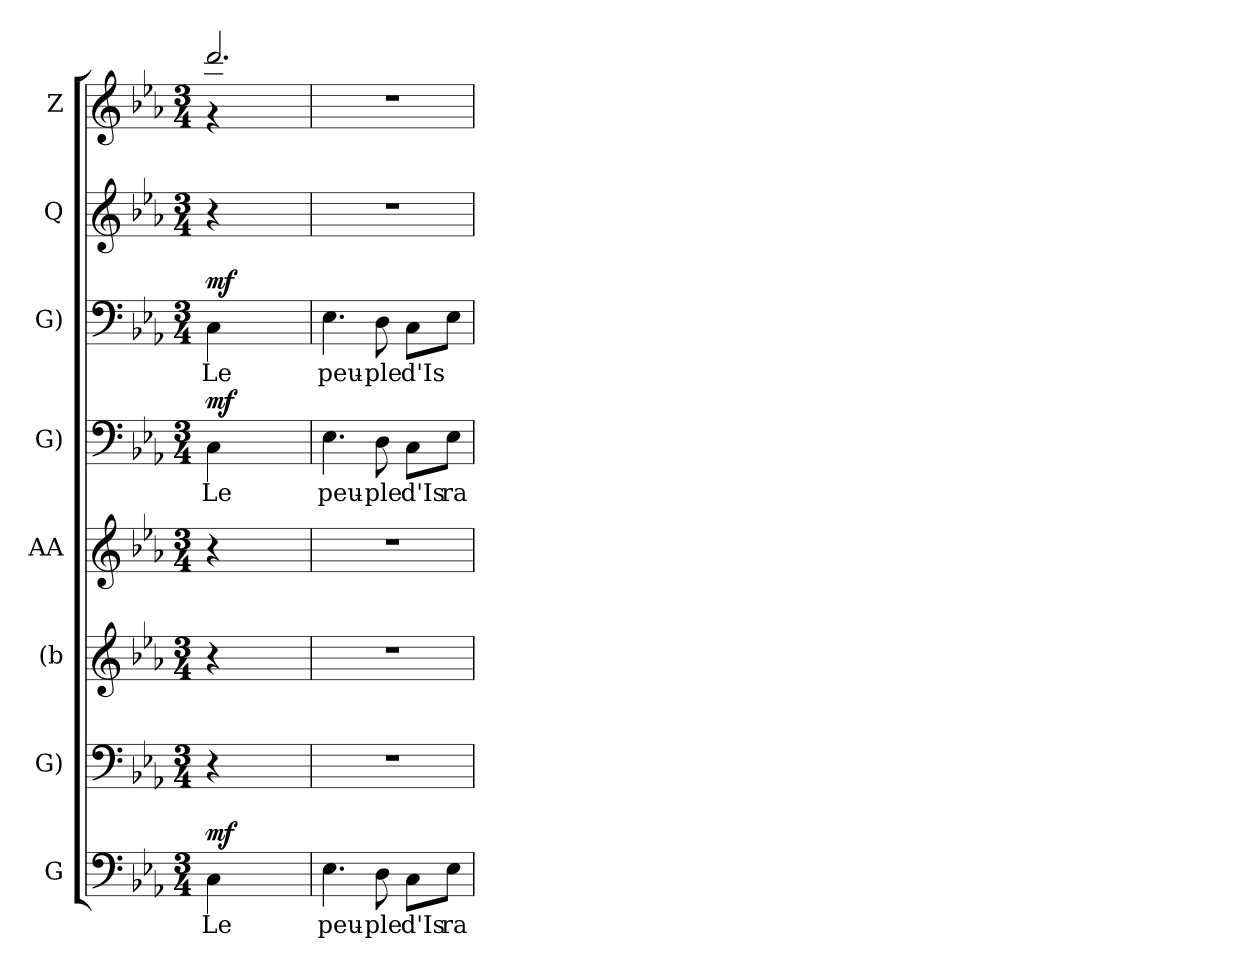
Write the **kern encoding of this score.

**kern	**text	**dynam	**kern	**kern	**kern	**kern	**text	**dynam	**kern	**text	**dynam	**kern	**kern
*part8	*part8	*part8	*part7	*part6	*part5	*part4	*part4	*part4	*part3	*part3	*part3	*part2	*part1
*staff8	*staff8	*staff8	*staff7	*staff6	*staff5	*staff4	*staff4	*staff4	*staff3	*staff3	*staff3	*staff2	*staff1
*I"G	*	*	*I"G)	*I"(b	*I"AA	*I"G)	*	*	*I"G)	*	*	*I"Q	*I"Z
*clefF4	*	*	*clefF4	*clefG2	*clefG2	*clefF4	*	*	*clefF4	*	*	*clefG2	*clefG2
*k[b-e-a-]	*	*	*k[b-e-a-]	*k[b-e-a-]	*k[b-e-a-]	*k[b-e-a-]	*	*	*k[b-e-a-]	*	*	*k[b-e-a-]	*k[b-e-a-]
*M3/4	*	*	*M3/4	*M3/4	*M3/4	*M3/4	*	*	*M3/4	*	*	*M3/4	*M3/4
=1	=1	=1	=1	=1	=1	=1	=1	=1	=1	=1	=1	=1	=1
*	*	*	*	*	*	*	*	*	*	*	*	*	*^
!	!	!LO:DY:a	!	!	!	!	!	!LO:DY:a	!	!	!LO:DY:a	!	!	!
4Ci\	Le	mf	4r	4r	4r	4Ci\	Le	mf	4Ci\	Le	mf	4r	2.dddi/	4r
2ryy	.	.	2ryy	2ryy	2ryy	2ryy	.	.	2ryy	.	.	2ryy	.	2ryy
*	*	*	*	*	*	*	*	*	*	*	*	*	*v	*v
=2	=2	=2	=2	=2	=2	=2	=2	=2	=2	=2	=2	=2	=2
4.E-i\	peu-	.	2.r	2.r	2.r	4.E-i\	peu-	.	4.E-i\	peu-	.	2.r	2.r
8Di\	ple	.	.	.	.	8Di\	ple	.	8Di\	ple	.	.	.
8Ci\L	d'Is	.	.	.	.	8Ci\L	d'Is	.	8Ci\L	d'Is	.	.	.
8E-i\J	ra	.	.	.	.	8E-i\J	ra	.	8E-i\J	--	.	.	.
=	=	=	=	=	=	=	=	=	=	=	=	=	=
*-	*-	*-	*-	*-	*-	*-	*-	*-	*-	*-	*-	*-	*-
